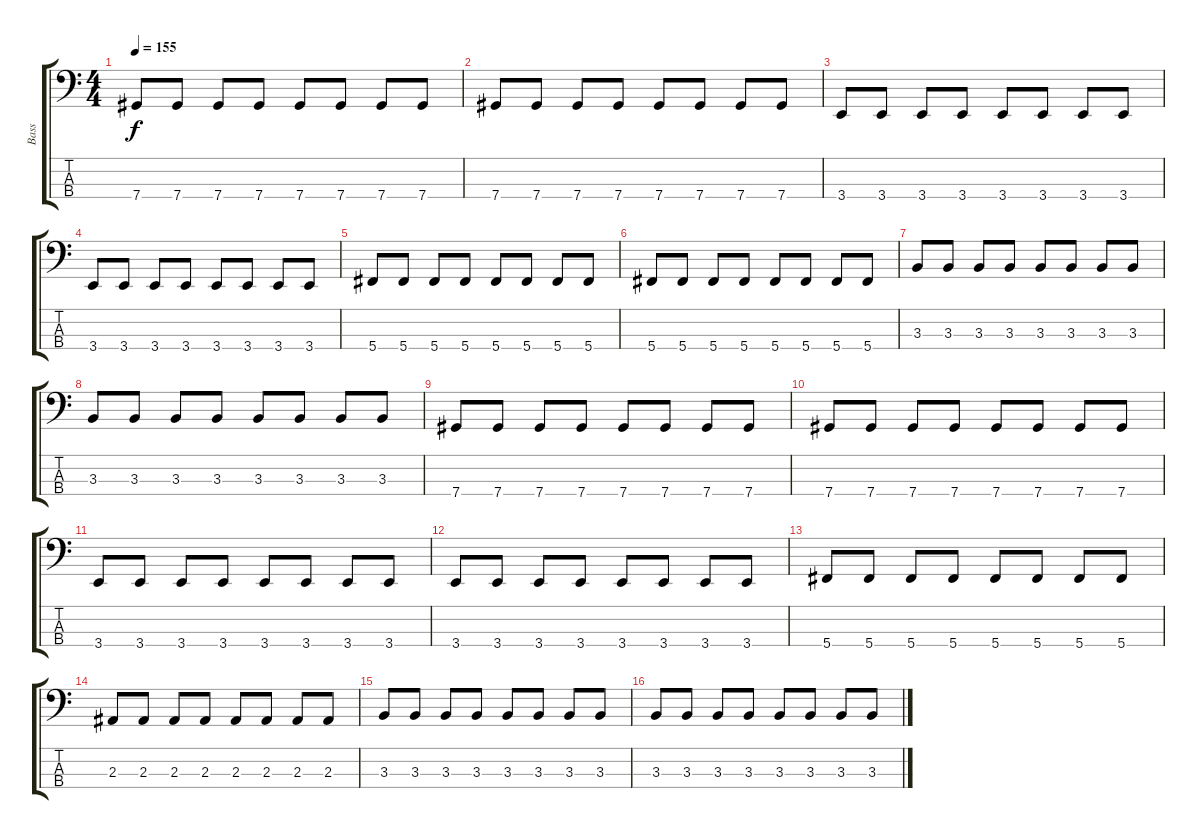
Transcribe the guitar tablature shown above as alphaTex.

\track ("Bass" "Bass") {instrument electricbassfinger}
\staff {score tabs}
\tuning (Gb2 Db2 Ab1 Db1) {hide}
\ts (4 4)
\tempo 155
\clef f4
\ks c
7.4.8{dy f} 7.4.8 7.4.8 7.4.8 7.4.8 7.4.8 7.4.8 7.4.8 |
7.4.8 7.4.8 7.4.8 7.4.8 7.4.8 7.4.8 7.4.8 7.4.8 |
3.4.8 3.4.8 3.4.8 3.4.8 3.4.8 3.4.8 3.4.8 3.4.8 |
3.4.8 3.4.8 3.4.8 3.4.8 3.4.8 3.4.8 3.4.8 3.4.8 |
5.4.8 5.4.8 5.4.8 5.4.8 5.4.8 5.4.8 5.4.8 5.4.8 |
5.4.8 5.4.8 5.4.8 5.4.8 5.4.8 5.4.8 5.4.8 5.4.8 |
3.3.8 3.3.8 3.3.8 3.3.8 3.3.8 3.3.8 3.3.8 3.3.8 |
3.3.8 3.3.8 3.3.8 3.3.8 3.3.8 3.3.8 3.3.8 3.3.8 |
7.4.8 7.4.8 7.4.8 7.4.8 7.4.8 7.4.8 7.4.8 7.4.8 |
7.4.8 7.4.8 7.4.8 7.4.8 7.4.8 7.4.8 7.4.8 7.4.8 |
3.4.8 3.4.8 3.4.8 3.4.8 3.4.8 3.4.8 3.4.8 3.4.8 |
3.4.8 3.4.8 3.4.8 3.4.8 3.4.8 3.4.8 3.4.8 3.4.8 |
5.4.8 5.4.8 5.4.8 5.4.8 5.4.8 5.4.8 5.4.8 5.4.8 |
2.3.8 2.3.8 2.3.8 2.3.8 2.3.8 2.3.8 2.3.8 2.3.8 |
3.3.8 3.3.8 3.3.8 3.3.8 3.3.8 3.3.8 3.3.8 3.3.8 |
3.3.8 3.3.8 3.3.8 3.3.8 3.3.8 3.3.8 3.3.8 3.3.8
